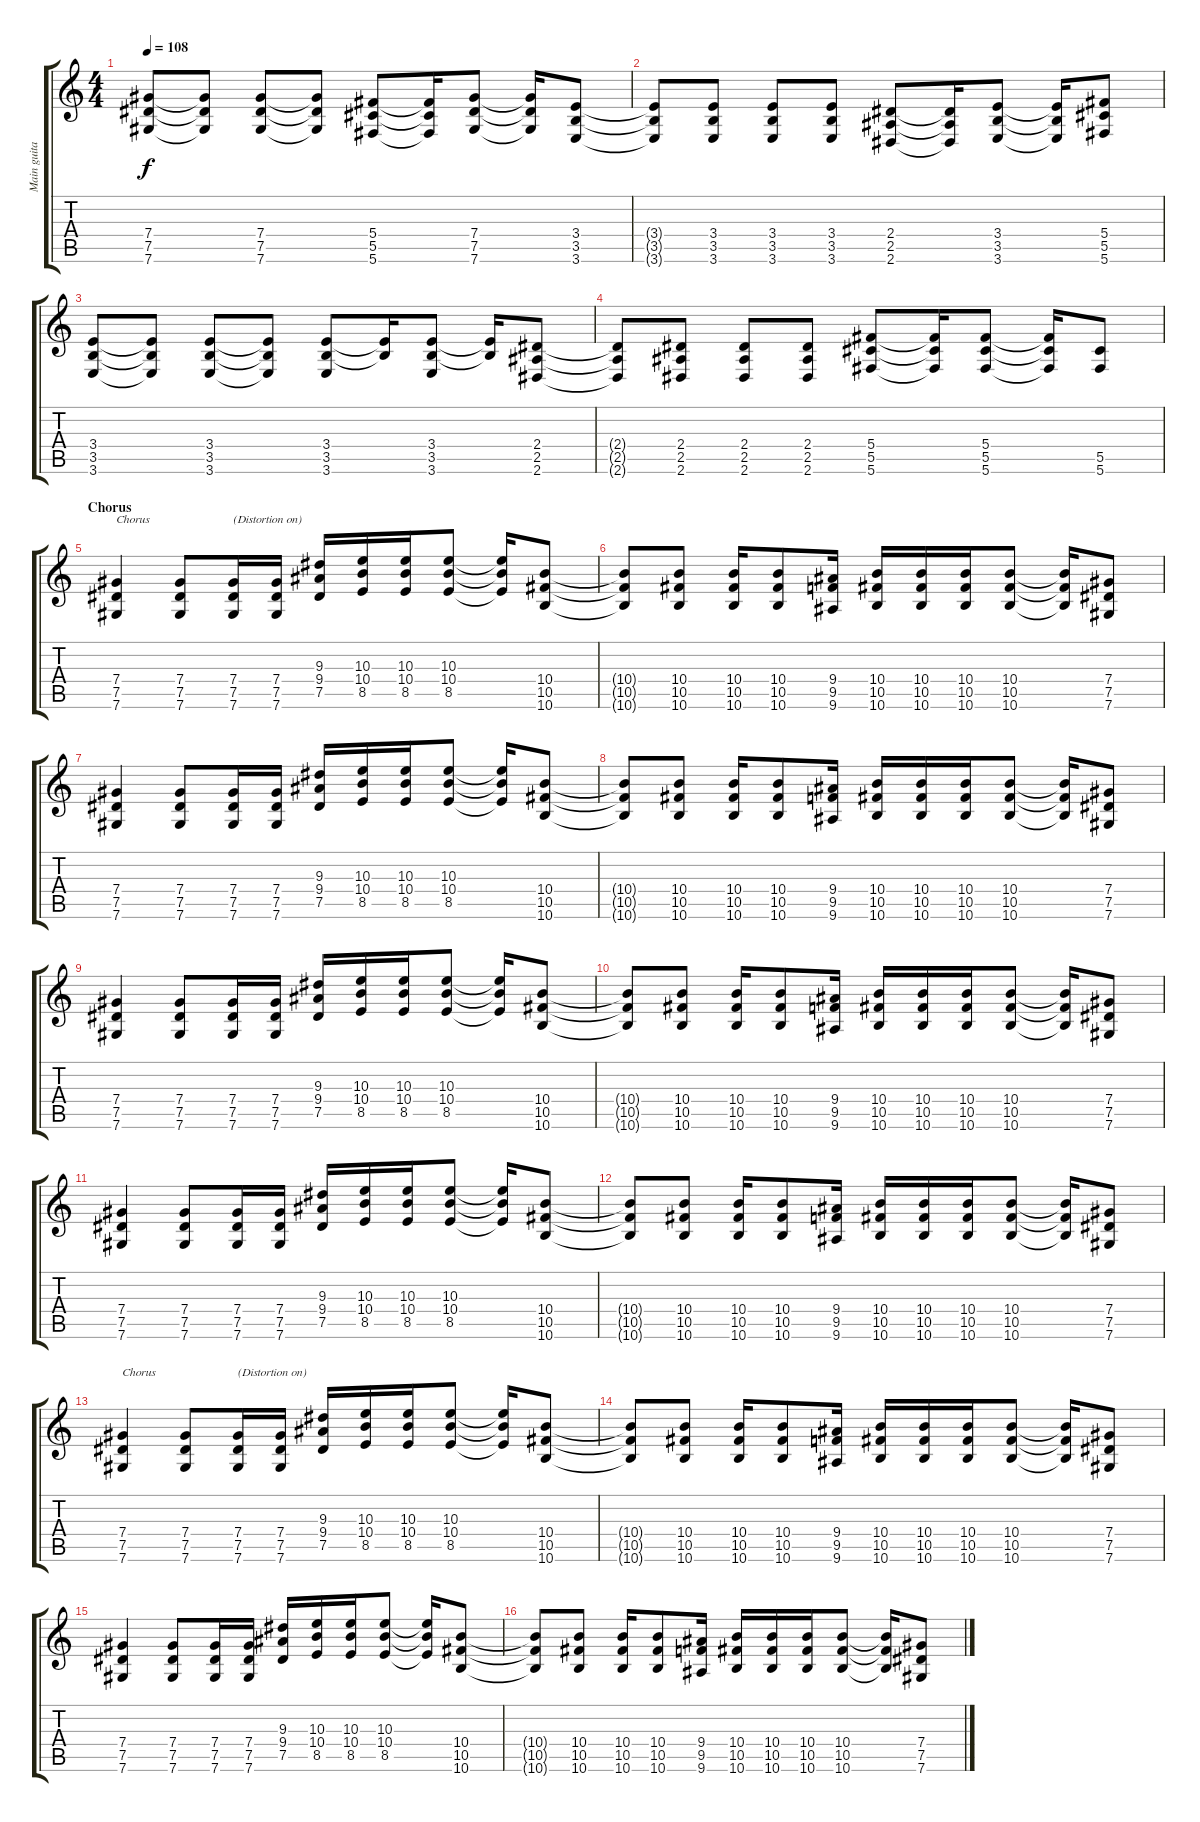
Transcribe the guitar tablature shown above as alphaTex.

\track ("Main guitar (Brad Delson)" "Main guita") {instrument distortionguitar}
\staff {score tabs}
\tuning (Eb4 Bb3 Gb3 Db3 Ab2 Db2) {hide}
\ts (4 4)
\tempo 108
\clef g2
\ks c
(7.4 7.5 7.6).8{dy f} (7.4{t} 7.5{t} 7.6{t}).8 (7.4 7.5 7.6).8 (7.4{t} 7.5{t} 7.6{t}).8 (5.4 5.5 5.6).8 (5.4{t} 5.5{t} 5.6{t}).16 (7.4 7.5 7.6).8 (7.4{t} 7.5{t} 7.6{t}).16 (3.4 3.5 3.6).8 |
(3.4{t} 3.5{t} 3.6{t}).8 (3.4 3.5 3.6).8 (3.4 3.5 3.6).8 (3.4 3.5 3.6).8 (2.4 2.5 2.6).8 (2.4{t} 2.5{t} 2.6{t}).16 (3.4 3.5 3.6).8 (3.4{t} 3.5{t} 3.6{t}).16 (5.4 5.5 5.6).8 |
(3.4 3.5 3.6).8 (3.4{t} 3.5{t} 3.6{t}).8 (3.4 3.5 3.6).8 (3.4{t} 3.5{t} 3.6{t}).8 (3.4 3.5 3.6).8 (3.4{t} 3.5{t}).16 (3.4 3.5 3.6).8 (3.4{t} 3.5{t}).16 (2.4 2.5 2.6).8 |
(2.4{t} 2.5{t} 2.6{t}).8 (2.4 2.5 2.6).8 (2.4 2.5 2.6).8 (2.4 2.5 2.6).8 (5.4 5.5 5.6).8 (5.4{t} 5.5{t} 5.6{t}).16 (5.4 5.5 5.6).8 (5.4{t} 5.5{t} 5.6{t}).16 (5.5 5.6).8 |
\section ("" "Chorus")
(7.4 7.5 7.6).4{txt "Chorus"} (7.4 7.5 7.6).8 (7.4 7.5 7.6).16{txt "(Distortion on)"} (7.4 7.5 7.6).16 (9.3 9.4 7.5).16 (10.3 10.4 8.5).16 (10.3 10.4 8.5).16 (10.3 10.4 8.5).8 (10.3{t} 10.4{t} 8.5{t}).16 (10.4 10.5 10.6).8 |
(10.4{t} 10.5{t} 10.6{t}).8 (10.4 10.5 10.6).8 (10.4 10.5 10.6).16 (10.4 10.5 10.6).8 (9.4 9.5 9.6).16 (10.4 10.5 10.6).16 (10.4 10.5 10.6).16 (10.4 10.5 10.6).16 (10.4 10.5 10.6).8 (10.4{t} 10.5{t} 10.6{t}).16 (7.4 7.5 7.6).8 |
(7.4 7.5 7.6).4 (7.4 7.5 7.6).8 (7.4 7.5 7.6).16 (7.4 7.5 7.6).16 (9.3 9.4 7.5).16 (10.3 10.4 8.5).16 (10.3 10.4 8.5).16 (10.3 10.4 8.5).8 (10.3{t} 10.4{t} 8.5{t}).16 (10.4 10.5 10.6).8 |
(10.4{t} 10.5{t} 10.6{t}).8 (10.4 10.5 10.6).8 (10.4 10.5 10.6).16 (10.4 10.5 10.6).8 (9.4 9.5 9.6).16 (10.4 10.5 10.6).16 (10.4 10.5 10.6).16 (10.4 10.5 10.6).16 (10.4 10.5 10.6).8 (10.4{t} 10.5{t} 10.6{t}).16 (7.4 7.5 7.6).8 |
(7.4 7.5 7.6).4 (7.4 7.5 7.6).8 (7.4 7.5 7.6).16 (7.4 7.5 7.6).16 (9.3 9.4 7.5).16 (10.3 10.4 8.5).16 (10.3 10.4 8.5).16 (10.3 10.4 8.5).8 (10.3{t} 10.4{t} 8.5{t}).16 (10.4 10.5 10.6).8 |
(10.4{t} 10.5{t} 10.6{t}).8 (10.4 10.5 10.6).8 (10.4 10.5 10.6).16 (10.4 10.5 10.6).8 (9.4 9.5 9.6).16 (10.4 10.5 10.6).16 (10.4 10.5 10.6).16 (10.4 10.5 10.6).16 (10.4 10.5 10.6).8 (10.4{t} 10.5{t} 10.6{t}).16 (7.4 7.5 7.6).8 |
(7.4 7.5 7.6).4 (7.4 7.5 7.6).8 (7.4 7.5 7.6).16 (7.4 7.5 7.6).16 (9.3 9.4 7.5).16 (10.3 10.4 8.5).16 (10.3 10.4 8.5).16 (10.3 10.4 8.5).8 (10.3{t} 10.4{t} 8.5{t}).16 (10.4 10.5 10.6).8 |
(10.4{t} 10.5{t} 10.6{t}).8 (10.4 10.5 10.6).8 (10.4 10.5 10.6).16 (10.4 10.5 10.6).8 (9.4 9.5 9.6).16 (10.4 10.5 10.6).16 (10.4 10.5 10.6).16 (10.4 10.5 10.6).16 (10.4 10.5 10.6).8 (10.4{t} 10.5{t} 10.6{t}).16 (7.4 7.5 7.6).8 |
(7.4 7.5 7.6).4{txt "Chorus"} (7.4 7.5 7.6).8 (7.4 7.5 7.6).16{txt "(Distortion on)"} (7.4 7.5 7.6).16 (9.3 9.4 7.5).16 (10.3 10.4 8.5).16 (10.3 10.4 8.5).16 (10.3 10.4 8.5).8 (10.3{t} 10.4{t} 8.5{t}).16 (10.4 10.5 10.6).8 |
(10.4{t} 10.5{t} 10.6{t}).8 (10.4 10.5 10.6).8 (10.4 10.5 10.6).16 (10.4 10.5 10.6).8 (9.4 9.5 9.6).16 (10.4 10.5 10.6).16 (10.4 10.5 10.6).16 (10.4 10.5 10.6).16 (10.4 10.5 10.6).8 (10.4{t} 10.5{t} 10.6{t}).16 (7.4 7.5 7.6).8 |
(7.4 7.5 7.6).4 (7.4 7.5 7.6).8 (7.4 7.5 7.6).16 (7.4 7.5 7.6).16 (9.3 9.4 7.5).16 (10.3 10.4 8.5).16 (10.3 10.4 8.5).16 (10.3 10.4 8.5).8 (10.3{t} 10.4{t} 8.5{t}).16 (10.4 10.5 10.6).8 |
(10.4{t} 10.5{t} 10.6{t}).8 (10.4 10.5 10.6).8 (10.4 10.5 10.6).16 (10.4 10.5 10.6).8 (9.4 9.5 9.6).16 (10.4 10.5 10.6).16 (10.4 10.5 10.6).16 (10.4 10.5 10.6).16 (10.4 10.5 10.6).8 (10.4{t} 10.5{t} 10.6{t}).16 (7.4 7.5 7.6).8
